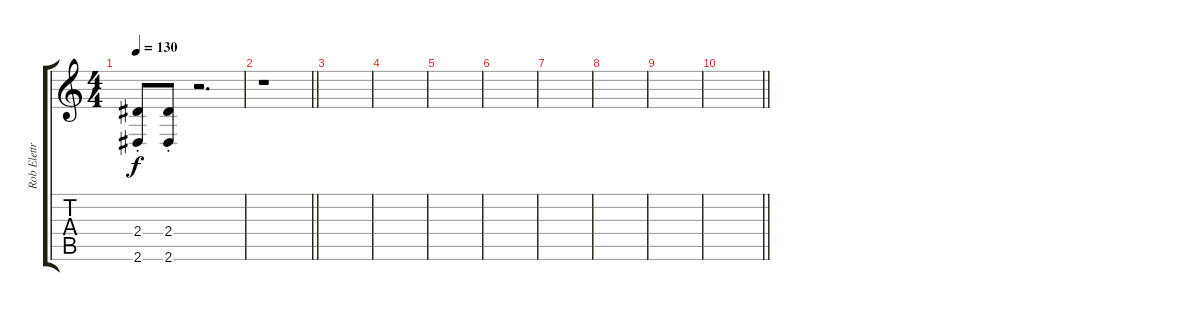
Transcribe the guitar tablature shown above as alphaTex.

\track ("Rob Elettronic Drums" "Rob Elettr") {instrument distortionguitar}
\staff {score tabs}
\tuning (Eb4 Bb3 Gb3 Db3 Ab2 Db2) {hide}
\ts (4 4)
\tempo 130
\clef g2
\ks c
(2.4{st} 2.6{st}).8{dy f} (2.4{st} 2.6).8 r.2{d} |
\barLineRight lightlight
r.1 |
|
|
|
|
|
|
|
\barLineRight lightlight
